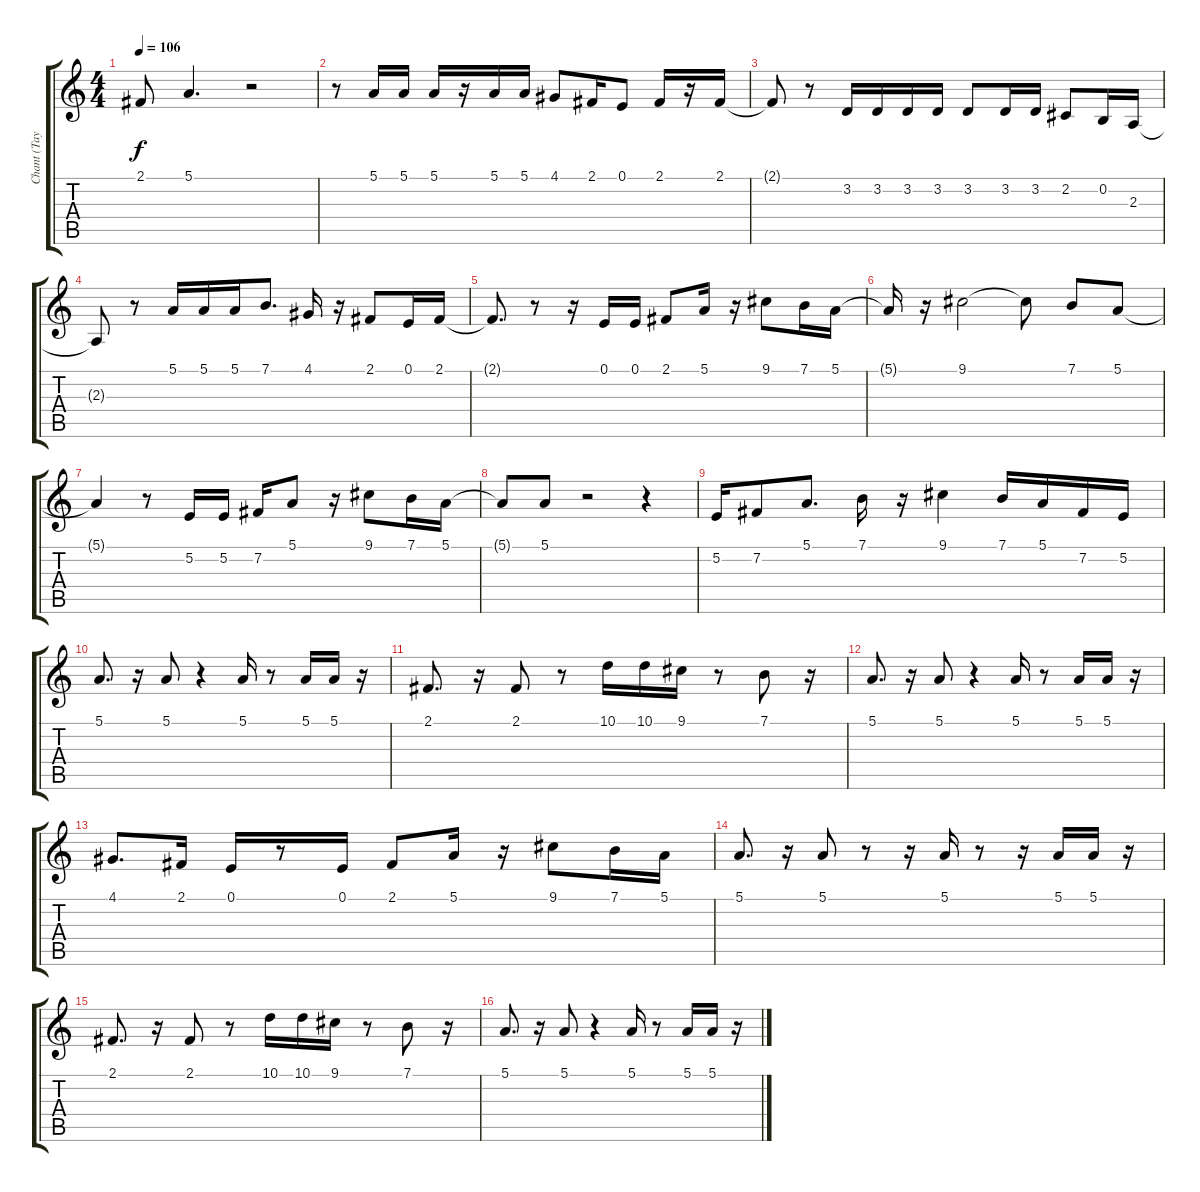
\track ("Chant (Taylor)" "Chant (Tay") {instrument lead2sawtooth}
\staff {score tabs}
\tuning (E4 B3 G3 D3 A2 E2) {hide}
\ts (4 4)
\tempo 106
\clef g2
\ks c
2.1.8{dy f} 5.1.4{d} r.2 |
r.8 5.1.16 5.1.16 5.1.16 r.16 5.1.16 5.1.16 4.1.8 2.1.16 0.1.8 2.1.16 r.16 2.1.16 |
2.1{t}.8 r.8 3.2.16 3.2.16 3.2.16 3.2.16 3.2.8 3.2.16 3.2.16 2.2.8 0.2.16 2.3.16 |
2.3{t}.8 r.8 5.1.16 5.1.16 5.1.16 7.1.8{d} 4.1.16 r.16 2.1.8 0.1.16 2.1.16 |
2.1{t}.8{d} r.8 r.16 0.1.16 0.1.16 2.1.8 5.1.16 r.16 9.1.8 7.1.16 5.1.16 |
5.1{t}.16 r.16 9.1.2 9.1{t}.8 7.1.8 5.1.8 |
5.1{t}.4 r.8 5.2.16 5.2.16 7.2.16 5.1.8 r.16 9.1.8 7.1.16 5.1.16 |
5.1{t}.8 5.1.8 r.2 r.4 |
5.2.16 7.2.8 5.1.8{d} 7.1.16 r.16 9.1.4 7.1.16 5.1.16 7.2.16 5.2.16 |
5.1.8{d} r.16 5.1.8 r.4 5.1.16 r.8 5.1.16 5.1.16 r.16 |
2.1.8{d} r.16 2.1.8 r.8 10.1.16 10.1.16 9.1.16 r.8 7.1.8 r.16 |
5.1.8{d} r.16 5.1.8 r.4 5.1.16 r.8 5.1.16 5.1.16 r.16 |
4.1.8{d} 2.1.16 0.1.16 r.8 0.1.16 2.1.8 5.1.16 r.16 9.1.8 7.1.16 5.1.16 |
5.1.8{d} r.16 5.1.8 r.8 r.16 5.1.16 r.8 r.16 5.1.16 5.1.16 r.16 |
2.1.8{d} r.16 2.1.8 r.8 10.1.16 10.1.16 9.1.16 r.8 7.1.8 r.16 |
5.1.8{d} r.16 5.1.8 r.4 5.1.16 r.8 5.1.16 5.1.16 r.16
